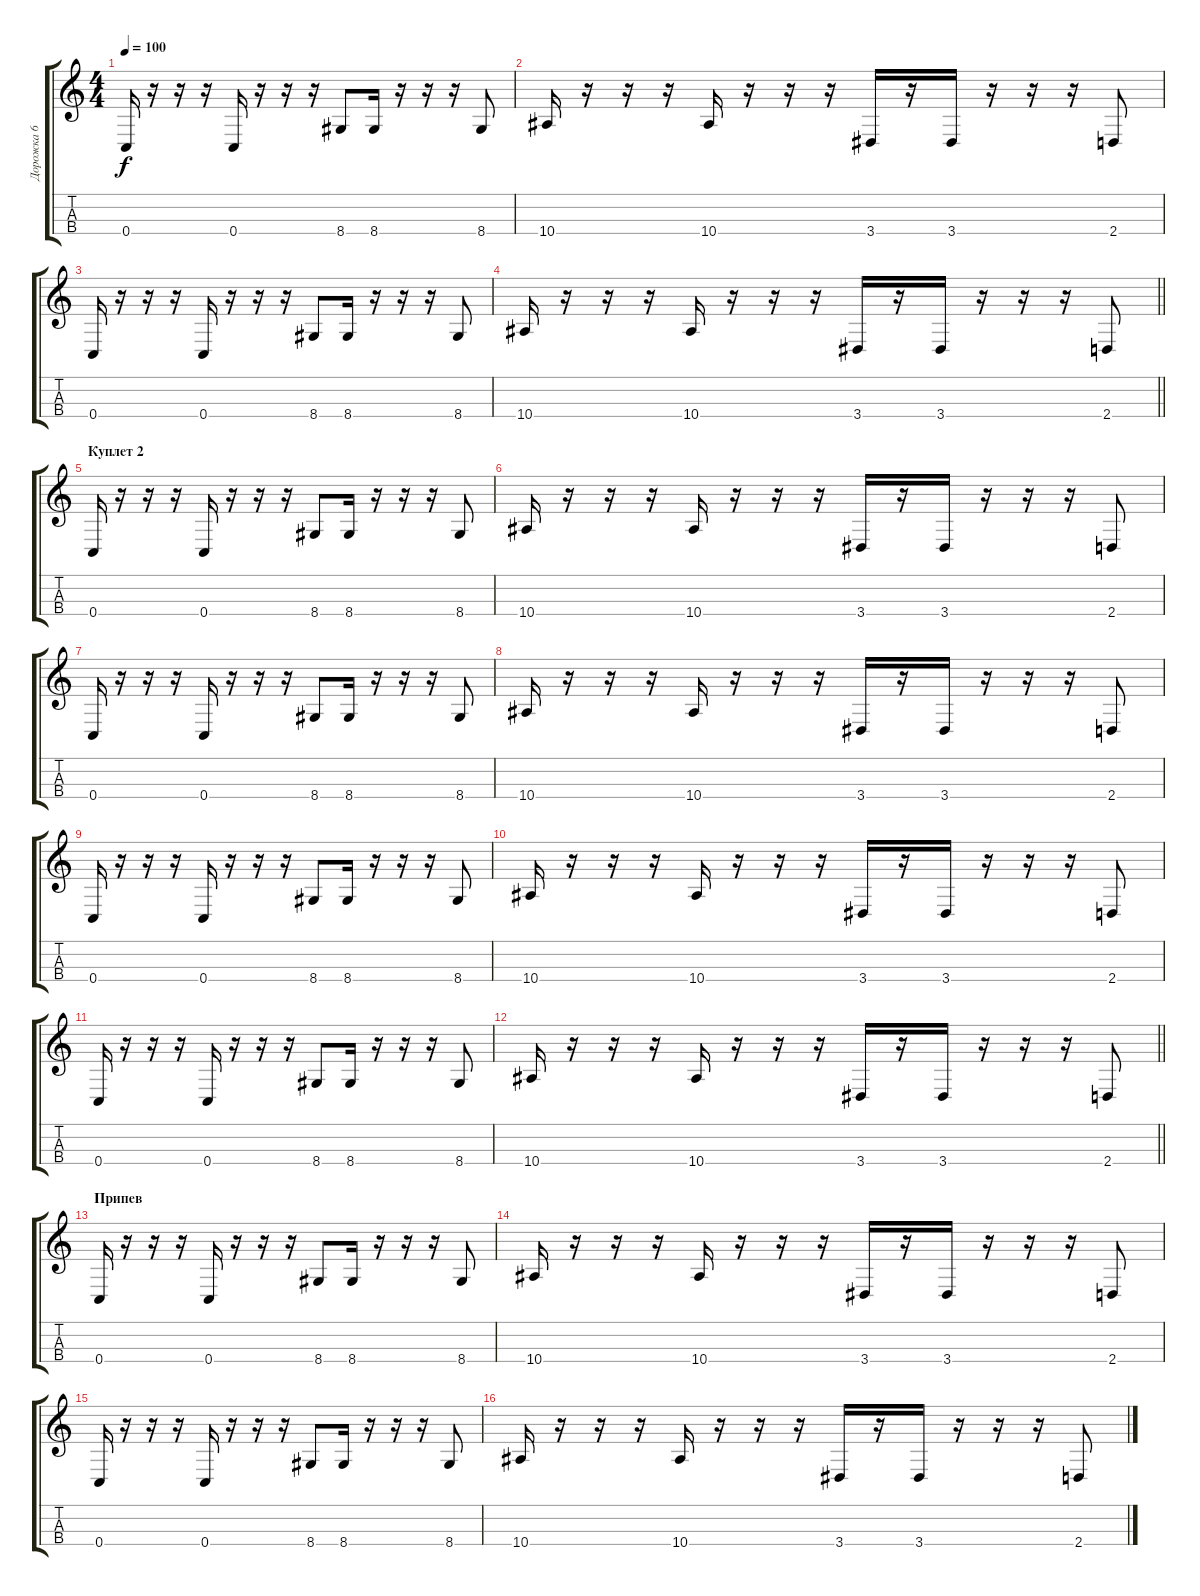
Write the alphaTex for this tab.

\track ("Дорожка 6" "Дорожка 6") {instrument electricbassfinger}
\staff {score tabs}
\tuning (F2 C2 G2 C2) {hide}
\ts (4 4)
\tempo 100
\clef g2
\ks c
0.4.16{dy f} r.16 r.16 r.16 0.4.16 r.16 r.16 r.16 8.4.8 8.4.16 r.16 r.16 r.16 8.4.8 |
10.4.16 r.16 r.16 r.16 10.4.16 r.16 r.16 r.16 3.4.16 r.16 3.4.16 r.16 r.16 r.16 2.4.8 |
0.4.16 r.16 r.16 r.16 0.4.16 r.16 r.16 r.16 8.4.8 8.4.16 r.16 r.16 r.16 8.4.8 |
\barLineRight lightlight
10.4.16 r.16 r.16 r.16 10.4.16 r.16 r.16 r.16 3.4.16 r.16 3.4.16 r.16 r.16 r.16 2.4.8 |
\section ("" "Куплет 2")
0.4.16 r.16 r.16 r.16 0.4.16 r.16 r.16 r.16 8.4.8 8.4.16 r.16 r.16 r.16 8.4.8 |
10.4.16 r.16 r.16 r.16 10.4.16 r.16 r.16 r.16 3.4.16 r.16 3.4.16 r.16 r.16 r.16 2.4.8 |
0.4.16 r.16 r.16 r.16 0.4.16 r.16 r.16 r.16 8.4.8 8.4.16 r.16 r.16 r.16 8.4.8 |
10.4.16 r.16 r.16 r.16 10.4.16 r.16 r.16 r.16 3.4.16 r.16 3.4.16 r.16 r.16 r.16 2.4.8 |
0.4.16 r.16 r.16 r.16 0.4.16 r.16 r.16 r.16 8.4.8 8.4.16 r.16 r.16 r.16 8.4.8 |
10.4.16 r.16 r.16 r.16 10.4.16 r.16 r.16 r.16 3.4.16 r.16 3.4.16 r.16 r.16 r.16 2.4.8 |
0.4.16 r.16 r.16 r.16 0.4.16 r.16 r.16 r.16 8.4.8 8.4.16 r.16 r.16 r.16 8.4.8 |
\barLineRight lightlight
10.4.16 r.16 r.16 r.16 10.4.16 r.16 r.16 r.16 3.4.16 r.16 3.4.16 r.16 r.16 r.16 2.4.8 |
\section ("" "Припев")
0.4.16 r.16 r.16 r.16 0.4.16 r.16 r.16 r.16 8.4.8 8.4.16 r.16 r.16 r.16 8.4.8 |
10.4.16 r.16 r.16 r.16 10.4.16 r.16 r.16 r.16 3.4.16 r.16 3.4.16 r.16 r.16 r.16 2.4.8 |
0.4.16 r.16 r.16 r.16 0.4.16 r.16 r.16 r.16 8.4.8 8.4.16 r.16 r.16 r.16 8.4.8 |
10.4.16 r.16 r.16 r.16 10.4.16 r.16 r.16 r.16 3.4.16 r.16 3.4.16 r.16 r.16 r.16 2.4.8
